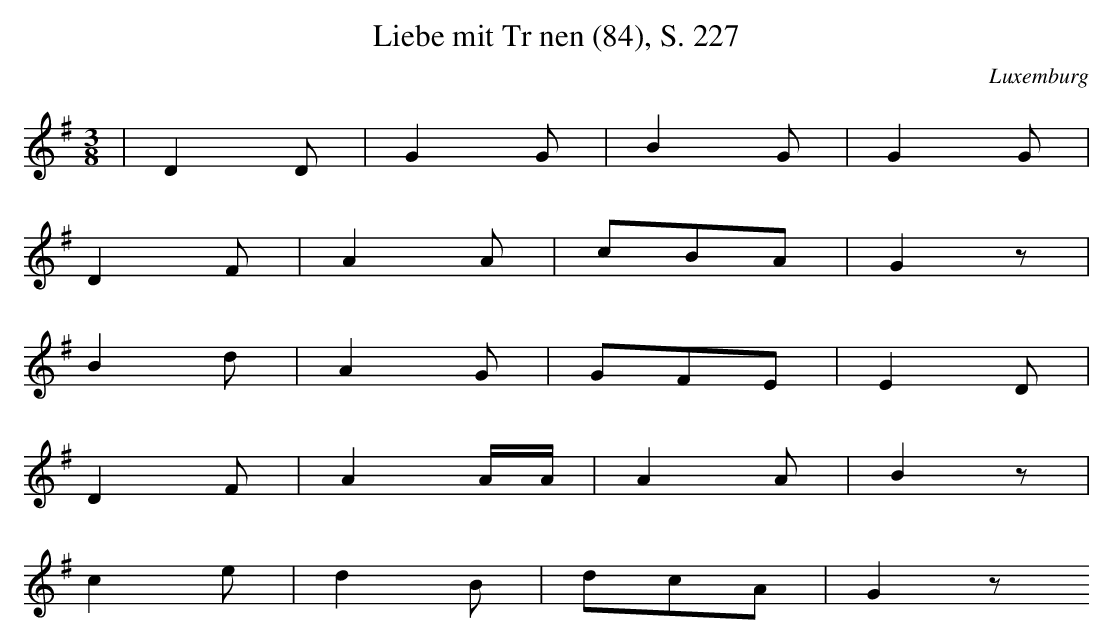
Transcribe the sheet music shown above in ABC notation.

X:1
T: Liebe mit Trnen (84), S. 227
O: Luxemburg
M: 3/8
L: 1/16
K: G
 | D4D2 | G4G2 | B4G2 | G4G2 |
D4F2 | A4A2 | c2B2A2 | G4z2 |
B4d2 | A4G2 | G2F2E2 | E4D2 |
D4F2 | A4AA | A4A2 | B4z2 |
c4e2 | d4B2 | d2c2A2 | G4z2
